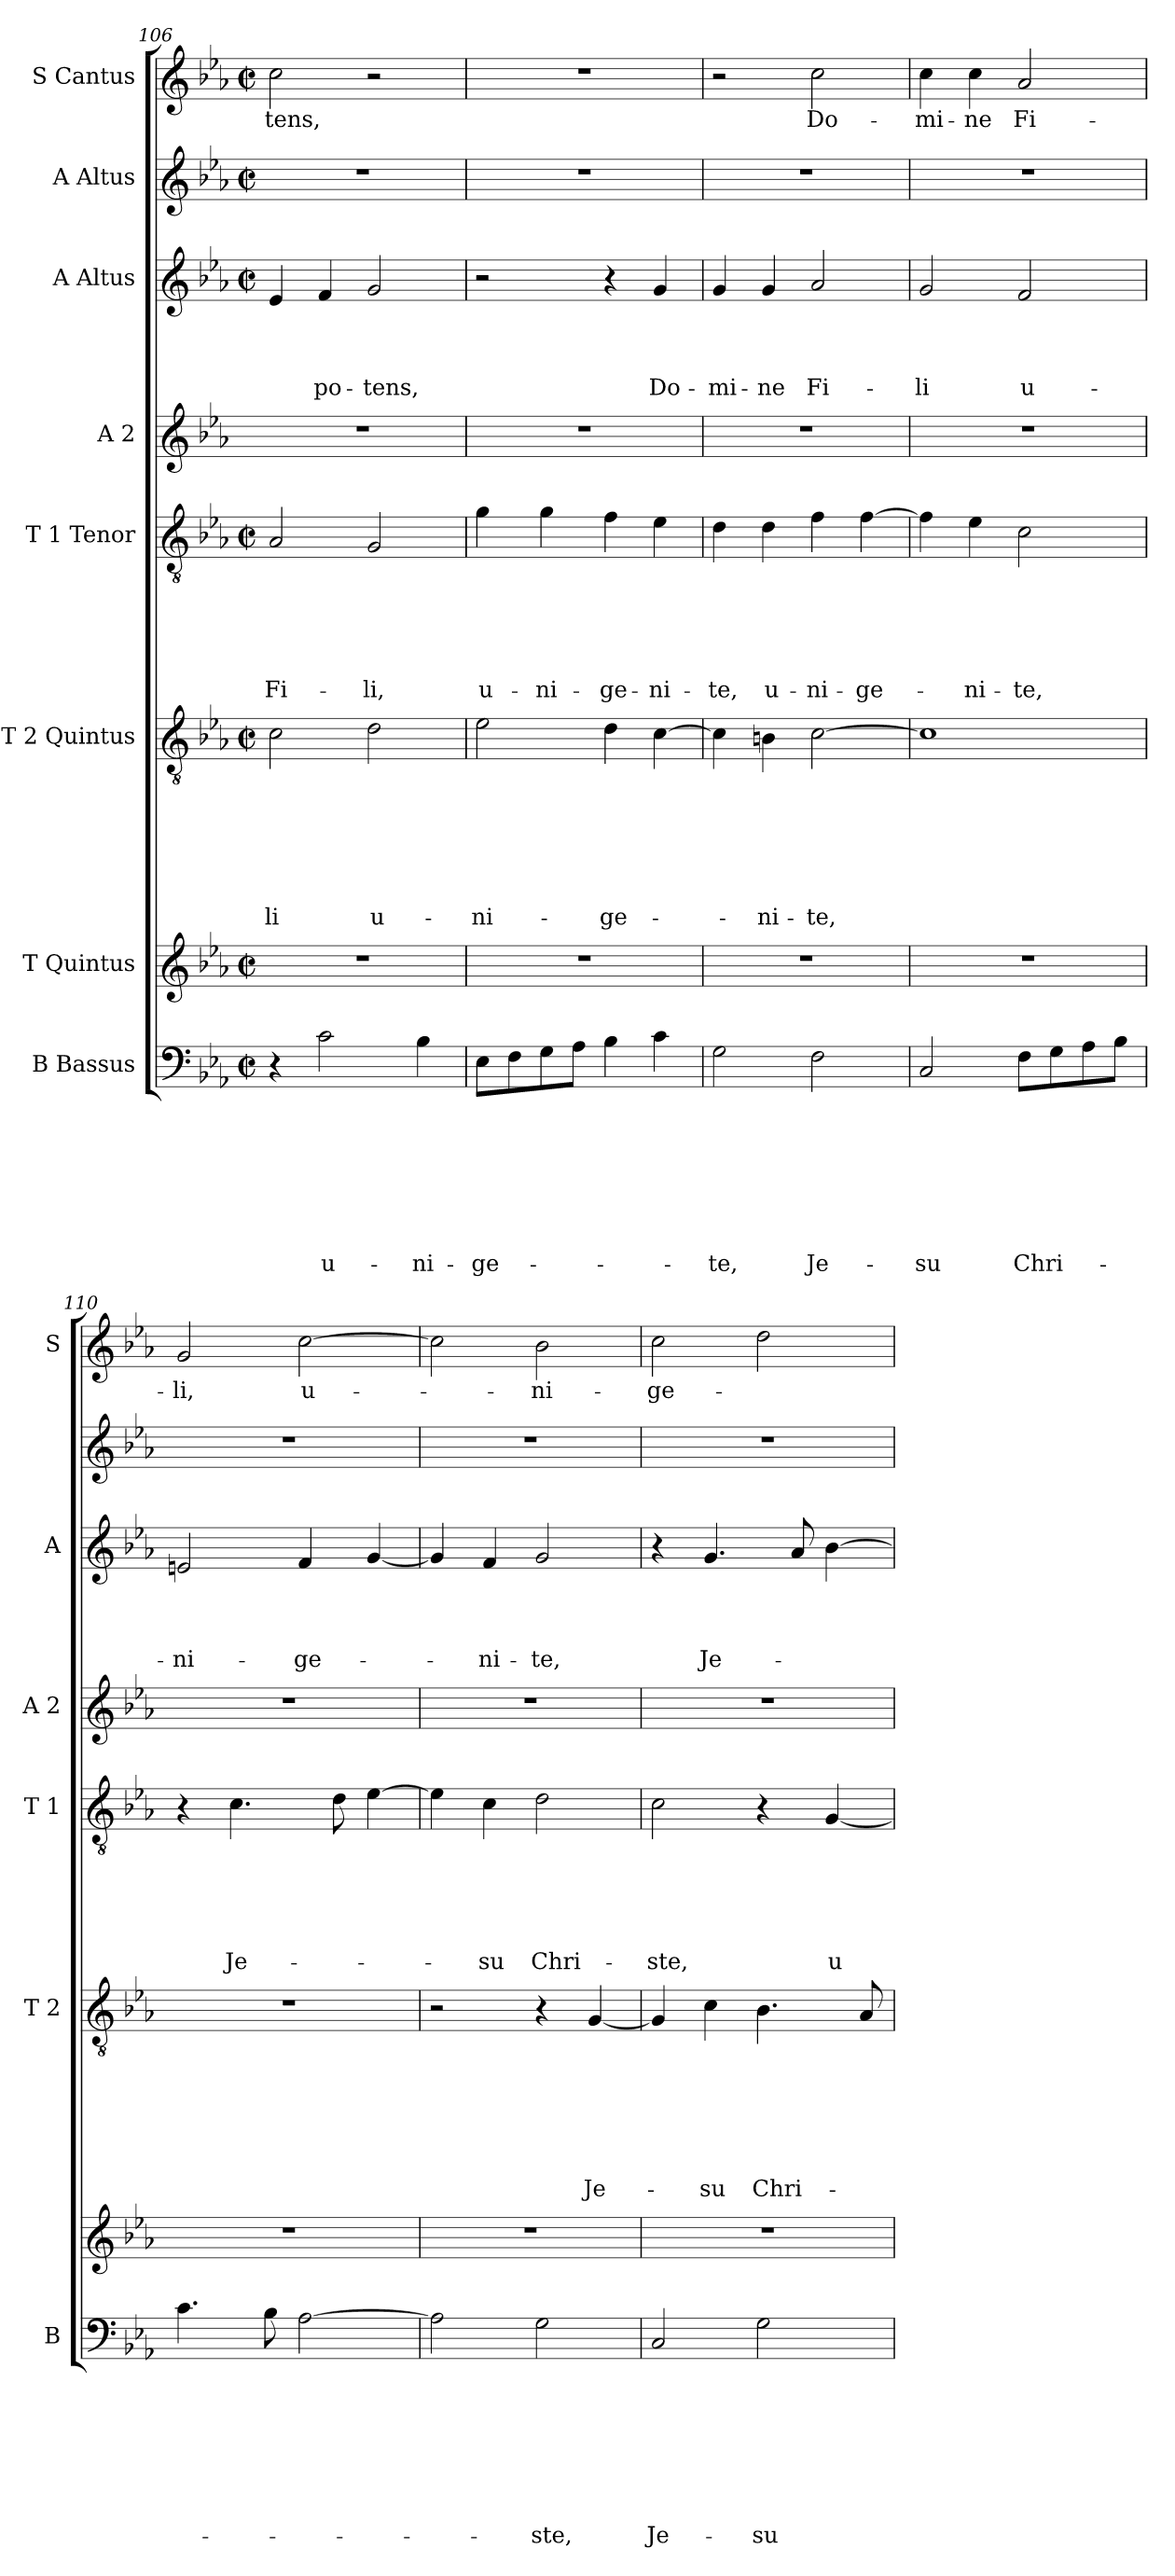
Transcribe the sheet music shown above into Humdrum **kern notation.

**kern	**text	**text	**text	**text	**text	**text	**text	**text	**kern	**kern	**text	**text	**text	**text	**text	**text	**text	**kern	**text	**text	**text	**text	**text	**text	**kern	**kern	**text	**text	**text	**text	**kern	**kern	**text
*part8	*part8	*part8	*part8	*part8	*part8	*part8	*part8	*part8	*part7	*part6	*part6	*part6	*part6	*part6	*part6	*part6	*part6	*part5	*part5	*part5	*part5	*part5	*part5	*part5	*part4	*part3	*part3	*part3	*part3	*part3	*part2	*part1	*part1
*staff8	*staff8	*staff8	*staff8	*staff8	*staff8	*staff8	*staff8	*staff8	*staff7	*staff6	*staff6	*staff6	*staff6	*staff6	*staff6	*staff6	*staff6	*staff5	*staff5	*staff5	*staff5	*staff5	*staff5	*staff5	*staff4	*staff3	*staff3	*staff3	*staff3	*staff3	*staff2	*staff1	*staff1
*I"B Bassus	*	*	*	*	*	*	*	*	*I"T Quintus	*I"T 2 Quintus	*	*	*	*	*	*	*	*I"T 1 Tenor	*	*	*	*	*	*	*I"A 2	*I"A Altus	*	*	*	*	*I"A Altus	*I"S Cantus	*
*I'B	*	*	*	*	*	*	*	*	*	*I'T 2	*	*	*	*	*	*	*	*I'T 1	*	*	*	*	*	*	*I'A 2	*I'A	*	*	*	*	*	*I'S	*
*clefF4	*	*	*	*	*	*	*	*	*clefG2	*clefGv2	*	*	*	*	*	*	*	*clefGv2	*	*	*	*	*	*	*clefG2	*clefG2	*	*	*	*	*clefG2	*clefG2	*
*k[b-e-a-]	*	*	*	*	*	*	*	*	*k[b-e-a-]	*k[b-e-a-]	*	*	*	*	*	*	*	*k[b-e-a-]	*	*	*	*	*	*	*k[b-e-a-]	*k[b-e-a-]	*	*	*	*	*k[b-e-a-]	*k[b-e-a-]	*
*E-:	*	*	*	*	*	*	*	*	*E-:	*E-:	*	*	*	*	*	*	*	*E-:	*	*	*	*	*	*	*E-:	*E-:	*	*	*	*	*E-:	*E-:	*
*M2/2	*	*	*	*	*	*	*	*	*M2/2	*M2/2	*	*	*	*	*	*	*	*M2/2	*	*	*	*	*	*	*	*M2/2	*	*	*	*	*M2/2	*M2/2	*
*met(c|)	*	*	*	*	*	*	*	*	*met(c|)	*met(c|)	*	*	*	*	*	*	*	*met(c|)	*	*	*	*	*	*	*	*met(c|)	*	*	*	*	*met(c|)	*met(c|)	*
=106	=106	=106	=106	=106	=106	=106	=106	=106	=106	=106	=106	=106	=106	=106	=106	=106	=106	=106	=106	=106	=106	=106	=106	=106	=106	=106	=106	=106	=106	=106	=106	=106	=106
!	!	!	!	!	!	!	!	!	!	!	!	!	!	!	!	!	!LO:LY:b	!	!	!	!	!	!	!LO:LY:b	!	!	!	!	!	!	!	!	!LO:LY:b
4r	.	.	.	.	.	.	.	.	1r	2c\	.	.	.	.	.	.	-li	2A-/	.	.	.	.	.	Fi-	1r	4e-/	.	.	.	.	1r	2cc\	-tens,
!	!	!	!	!	!	!	!	!LO:LY:b	!	!	!	!	!	!	!	!	!	!	!	!	!	!	!	!	!	!	!	!	!	!LO:LY:b	!	!	!
2c\	.	.	.	.	.	.	.	u-	.	.	.	.	.	.	.	.	.	.	.	.	.	.	.	.	.	4f/	.	.	.	-po-	.	.	.
!	!	!	!	!	!	!	!	!	!	!	!	!	!	!	!	!	!LO:LY:b	!	!	!	!	!	!	!LO:LY:b	!	!	!	!	!	!LO:LY:b	!	!	!
.	.	.	.	.	.	.	.	.	.	2d\	.	.	.	.	.	.	u-	2G/	.	.	.	.	.	-li,	.	2g/	.	.	.	-tens,	.	2r	.
!	!	!	!	!	!	!	!	!LO:LY:b	!	!	!	!	!	!	!	!	!	!	!	!	!	!	!	!	!	!	!	!	!	!	!	!	!
4B-\	.	.	.	.	.	.	.	-ni-	.	.	.	.	.	.	.	.	.	.	.	.	.	.	.	.	.	.	.	.	.	.	.	.	.
=107	=107	=107	=107	=107	=107	=107	=107	=107	=107	=107	=107	=107	=107	=107	=107	=107	=107	=107	=107	=107	=107	=107	=107	=107	=107	=107	=107	=107	=107	=107	=107	=107	=107
!	!	!	!	!	!	!	!	!LO:LY:b	!	!	!	!	!	!	!	!	!LO:LY:b	!	!	!	!	!	!	!LO:LY:b	!	!	!	!	!	!	!	!	!
8E-\L	.	.	.	.	.	.	.	-ge-	1r	2e-\	.	.	.	.	.	.	-ni-	4g\	.	.	.	.	.	u-	1r	2r	.	.	.	.	1r	1r	.
8F\	.	.	.	.	.	.	.	.	.	.	.	.	.	.	.	.	.	.	.	.	.	.	.	.	.	.	.	.	.	.	.	.	.
!	!	!	!	!	!	!	!	!	!	!	!	!	!	!	!	!	!	!	!	!	!	!	!	!LO:LY:b	!	!	!	!	!	!	!	!	!
8G\	.	.	.	.	.	.	.	.	.	.	.	.	.	.	.	.	.	4g\	.	.	.	.	.	-ni-	.	.	.	.	.	.	.	.	.
8A-\J	.	.	.	.	.	.	.	.	.	.	.	.	.	.	.	.	.	.	.	.	.	.	.	.	.	.	.	.	.	.	.	.	.
!	!	!	!	!	!	!	!	!	!	!	!	!	!	!	!	!	!LO:LY:b	!	!	!	!	!	!	!LO:LY:b	!	!	!	!	!	!	!	!	!
4B-\	.	.	.	.	.	.	.	.	.	4d\	.	.	.	.	.	.	-ge-	4f\	.	.	.	.	.	-ge-	.	4r	.	.	.	.	.	.	.
!	!	!	!	!	!	!	!	!	!	!	!	!	!	!	!	!	!	!	!	!	!	!	!	!LO:LY:b	!	!	!	!	!	!LO:LY:b	!	!	!
4c\	.	.	.	.	.	.	.	.	.	[>4c\	.	.	.	.	.	.	.	4e-\	.	.	.	.	.	-ni-	.	4g/	.	.	.	Do-	.	.	.
=108	=108	=108	=108	=108	=108	=108	=108	=108	=108	=108	=108	=108	=108	=108	=108	=108	=108	=108	=108	=108	=108	=108	=108	=108	=108	=108	=108	=108	=108	=108	=108	=108	=108
!	!	!	!	!	!	!	!	!LO:LY:b	!	!	!	!	!	!	!	!	!	!	!	!	!	!	!	!LO:LY:b	!	!	!	!	!	!LO:LY:b	!	!	!
2G\	.	.	.	.	.	.	.	-te,	1r	4c\]	.	.	.	.	.	.	.	4d\	.	.	.	.	.	-te,	1r	4g/	.	.	.	-mi-	1r	2r	.
!	!	!	!	!	!	!	!	!	!	!	!	!	!	!	!	!	!LO:LY:b	!	!	!	!	!	!	!LO:LY:b	!	!	!	!	!	!LO:LY:b	!	!	!
.	.	.	.	.	.	.	.	.	.	4Bn\	.	.	.	.	.	.	-ni-	4d\	.	.	.	.	.	u-	.	4g/	.	.	.	-ne	.	.	.
!	!	!	!	!	!	!	!	!LO:LY:b	!	!	!	!	!	!	!	!	!LO:LY:b	!	!	!	!	!	!	!LO:LY:b	!	!	!	!	!	!LO:LY:b	!	!	!LO:LY:b
2F\	.	.	.	.	.	.	.	Je-	.	[>2c\	.	.	.	.	.	.	-te,	4f\	.	.	.	.	.	-ni-	.	2a-/	.	.	.	Fi-	.	2cc\	Do-
!	!	!	!	!	!	!	!	!	!	!	!	!	!	!	!	!	!	!	!	!	!	!	!	!LO:LY:b	!	!	!	!	!	!	!	!	!
.	.	.	.	.	.	.	.	.	.	.	.	.	.	.	.	.	.	[>4f\	.	.	.	.	.	-ge-	.	.	.	.	.	.	.	.	.
=109	=109	=109	=109	=109	=109	=109	=109	=109	=109	=109	=109	=109	=109	=109	=109	=109	=109	=109	=109	=109	=109	=109	=109	=109	=109	=109	=109	=109	=109	=109	=109	=109	=109
!	!	!	!	!	!	!	!	!LO:LY:b	!	!	!	!	!	!	!	!	!	!	!	!	!	!	!	!	!	!	!	!	!	!LO:LY:b	!	!	!LO:LY:b
2C/	.	.	.	.	.	.	.	-su	1r	1c]	.	.	.	.	.	.	.	4f\]	.	.	.	.	.	.	1r	2g/	.	.	.	-li	1r	4cc\	-mi-
!	!	!	!	!	!	!	!	!	!	!	!	!	!	!	!	!	!	!	!	!	!	!	!	!LO:LY:b	!	!	!	!	!	!	!	!	!LO:LY:b
.	.	.	.	.	.	.	.	.	.	.	.	.	.	.	.	.	.	4e-\	.	.	.	.	.	-ni-	.	.	.	.	.	.	.	4cc\	-ne
!	!	!	!	!	!	!	!	!LO:LY:b	!	!	!	!	!	!	!	!	!	!	!	!	!	!	!	!LO:LY:b	!	!	!	!	!	!LO:LY:b	!	!	!LO:LY:b
8F\L	.	.	.	.	.	.	.	Chri-	.	.	.	.	.	.	.	.	.	2c\	.	.	.	.	.	-te,	.	2f/	.	.	.	u-	.	2a-/	Fi-
8G\	.	.	.	.	.	.	.	.	.	.	.	.	.	.	.	.	.	.	.	.	.	.	.	.	.	.	.	.	.	.	.	.	.
8A-\	.	.	.	.	.	.	.	.	.	.	.	.	.	.	.	.	.	.	.	.	.	.	.	.	.	.	.	.	.	.	.	.	.
8B-\J	.	.	.	.	.	.	.	.	.	.	.	.	.	.	.	.	.	.	.	.	.	.	.	.	.	.	.	.	.	.	.	.	.
!!LO:LB:g=z
=110	=110	=110	=110	=110	=110	=110	=110	=110	=110	=110	=110	=110	=110	=110	=110	=110	=110	=110	=110	=110	=110	=110	=110	=110	=110	=110	=110	=110	=110	=110	=110	=110	=110
!	!	!	!	!	!	!	!	!	!	!	!	!	!	!	!	!	!	!	!	!	!	!	!	!	!	!	!	!	!	!LO:LY:b	!	!	!LO:LY:b
4.c\	.	.	.	.	.	.	.	.	1r	1r	.	.	.	.	.	.	.	4r	.	.	.	.	.	.	1r	2en/	.	.	.	-ni-	1r	2g/	-li,
!	!	!	!	!	!	!	!	!	!	!	!	!	!	!	!	!	!	!	!	!	!	!	!	!LO:LY:b	!	!	!	!	!	!	!	!	!
.	.	.	.	.	.	.	.	.	.	.	.	.	.	.	.	.	.	4.c\	.	.	.	.	.	Je-	.	.	.	.	.	.	.	.	.
8B-\	.	.	.	.	.	.	.	.	.	.	.	.	.	.	.	.	.	.	.	.	.	.	.	.	.	.	.	.	.	.	.	.	.
!	!	!	!	!	!	!	!	!	!	!	!	!	!	!	!	!	!	!	!	!	!	!	!	!	!	!	!	!	!	!LO:LY:b	!	!	!LO:LY:b
[>2A-\	.	.	.	.	.	.	.	.	.	.	.	.	.	.	.	.	.	.	.	.	.	.	.	.	.	4f/	.	.	.	-ge-	.	[>2cc\	u-
.	.	.	.	.	.	.	.	.	.	.	.	.	.	.	.	.	.	8d\	.	.	.	.	.	.	.	.	.	.	.	.	.	.	.
.	.	.	.	.	.	.	.	.	.	.	.	.	.	.	.	.	.	[>4e-\	.	.	.	.	.	.	.	[<4g/	.	.	.	.	.	.	.
=111	=111	=111	=111	=111	=111	=111	=111	=111	=111	=111	=111	=111	=111	=111	=111	=111	=111	=111	=111	=111	=111	=111	=111	=111	=111	=111	=111	=111	=111	=111	=111	=111	=111
2A-\]	.	.	.	.	.	.	.	.	1r	2r	.	.	.	.	.	.	.	4e-\]	.	.	.	.	.	.	1r	4g/]	.	.	.	.	1r	2cc\]	.
!	!	!	!	!	!	!	!	!	!	!	!	!	!	!	!	!	!	!	!	!	!	!	!	!LO:LY:b	!	!	!	!	!	!LO:LY:b	!	!	!
.	.	.	.	.	.	.	.	.	.	.	.	.	.	.	.	.	.	4c\	.	.	.	.	.	-su	.	4f/	.	.	.	-ni-	.	.	.
!	!	!	!	!	!	!	!	!LO:LY:b	!	!	!	!	!	!	!	!	!	!	!	!	!	!	!	!LO:LY:b	!	!	!	!	!	!LO:LY:b	!	!	!LO:LY:b
2G\	.	.	.	.	.	.	.	-ste,	.	4r	.	.	.	.	.	.	.	2d\	.	.	.	.	.	Chri-	.	2g/	.	.	.	-te,	.	2b-\	-ni-
!	!	!	!	!	!	!	!	!	!	!	!	!	!	!	!	!	!LO:LY:b	!	!	!	!	!	!	!	!	!	!	!	!	!	!	!	!
.	.	.	.	.	.	.	.	.	.	[<4G/	.	.	.	.	.	.	Je-	.	.	.	.	.	.	.	.	.	.	.	.	.	.	.	.
=112	=112	=112	=112	=112	=112	=112	=112	=112	=112	=112	=112	=112	=112	=112	=112	=112	=112	=112	=112	=112	=112	=112	=112	=112	=112	=112	=112	=112	=112	=112	=112	=112	=112
!	!	!	!	!	!	!	!	!LO:LY:b	!	!	!	!	!	!	!	!	!	!	!	!	!	!	!	!LO:LY:b	!	!	!	!	!	!	!	!	!LO:LY:b
2C/	.	.	.	.	.	.	.	Je-	1r	4G/]	.	.	.	.	.	.	.	2c\	.	.	.	.	.	-ste,	1r	4r	.	.	.	.	1r	2cc\	-ge-
!	!	!	!	!	!	!	!	!	!	!	!	!	!	!	!	!	!LO:LY:b	!	!	!	!	!	!	!	!	!	!	!	!	!LO:LY:b	!	!	!
.	.	.	.	.	.	.	.	.	.	4c\	.	.	.	.	.	.	-su	.	.	.	.	.	.	.	.	4.g/	.	.	.	Je-	.	.	.
!	!	!	!	!	!	!	!	!LO:LY:b	!	!	!	!	!	!	!	!	!LO:LY:b	!	!	!	!	!	!	!	!	!	!	!	!	!	!	!	!
2G\	.	.	.	.	.	.	.	-su	.	4.B-\	.	.	.	.	.	.	Chri-	4r	.	.	.	.	.	.	.	.	.	.	.	.	.	2dd\	.
.	.	.	.	.	.	.	.	.	.	.	.	.	.	.	.	.	.	.	.	.	.	.	.	.	.	8a-/	.	.	.	.	.	.	.
!	!	!	!	!	!	!	!	!	!	!	!	!	!	!	!	!	!	!	!	!	!	!	!	!LO:LY:b	!	!	!	!	!	!	!	!	!
.	.	.	.	.	.	.	.	.	.	.	.	.	.	.	.	.	.	[<4G/	.	.	.	.	.	u-	.	[>4b-\	.	.	.	.	.	.	.
.	.	.	.	.	.	.	.	.	.	8A-/	.	.	.	.	.	.	.	.	.	.	.	.	.	.	.	.	.	.	.	.	.	.	.
=	=	=	=	=	=	=	=	=	=	=	=	=	=	=	=	=	=	=	=	=	=	=	=	=	=	=	=	=	=	=	=	=	=
*-	*-	*-	*-	*-	*-	*-	*-	*-	*-	*-	*-	*-	*-	*-	*-	*-	*-	*-	*-	*-	*-	*-	*-	*-	*-	*-	*-	*-	*-	*-	*-	*-	*-
